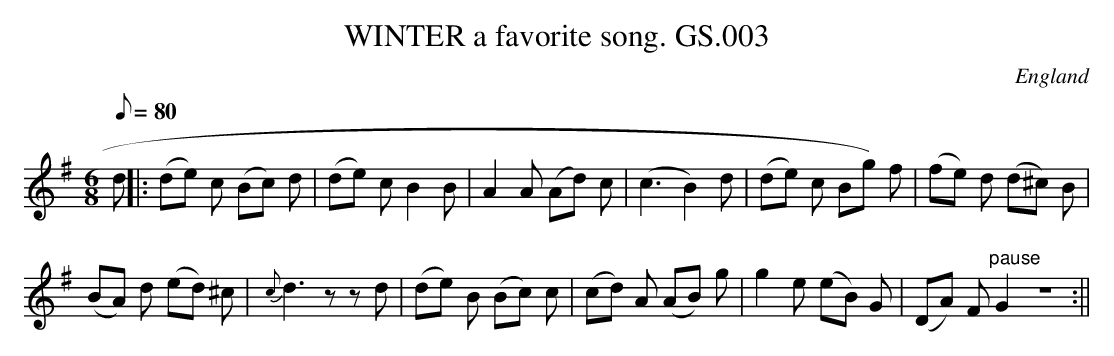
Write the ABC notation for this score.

X:1
T:WINTER a favorite song. GS.003
M:6/8
L:1/8
Q:80
O:England
K:G
d ||: (de) c (Bc) d | (de) cB2 B |  A2 A (Ad) c | (c3B2) d | (de) c (
Bg) f |
 (fe) d (d^c) B |! (BA) d (ed) ^c | {c} d3 zz d | (de) B (Bc) c | (cd) A
 (AB) g |
 g2 e (eB) G | (DA) F "pause" G2 Z :||
